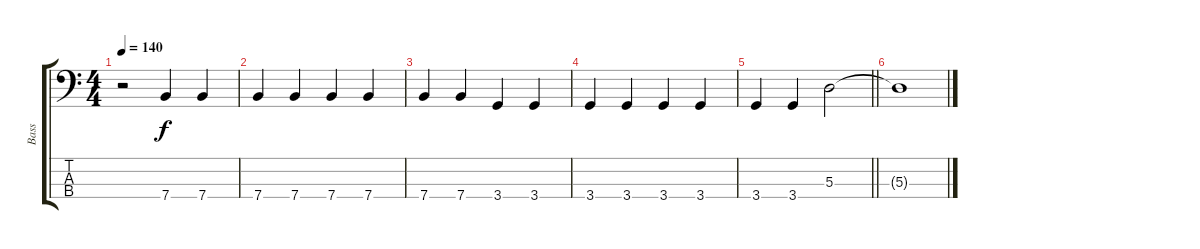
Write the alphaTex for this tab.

\track ("Bass" "Bass") {instrument electricbassfinger}
\staff {score tabs}
\tuning (G2 D2 A1 E1) {hide}
\ts (4 4)
\tempo 140
\clef f4
\ks c
r.2{dy f} 7.4.4 7.4.4 |
7.4.4 7.4.4 7.4.4 7.4.4 |
7.4.4 7.4.4 3.4.4 3.4.4 |
3.4.4 3.4.4 3.4.4 3.4.4 |
\barLineRight lightlight
3.4.4 3.4.4 5.3.2 |
5.3{t}.1
